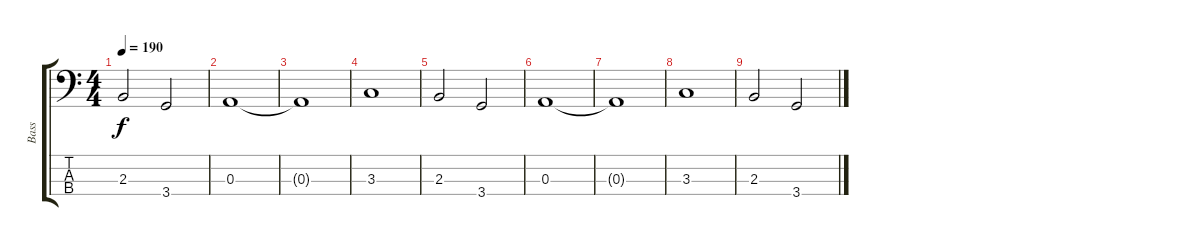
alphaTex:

\track ("Bass" "Bass") {instrument electricbassfinger}
\staff {score tabs}
\tuning (G2 D2 A1 E1) {hide}
\ts (4 4)
\tempo 190
\clef f4
\ks c
2.3.2{dy f} 3.4.2 |
0.3.1 |
0.3{t}.1 |
3.3.1 |
2.3.2 3.4.2 |
0.3.1 |
0.3{t}.1 |
3.3.1 |
2.3.2 3.4.2
